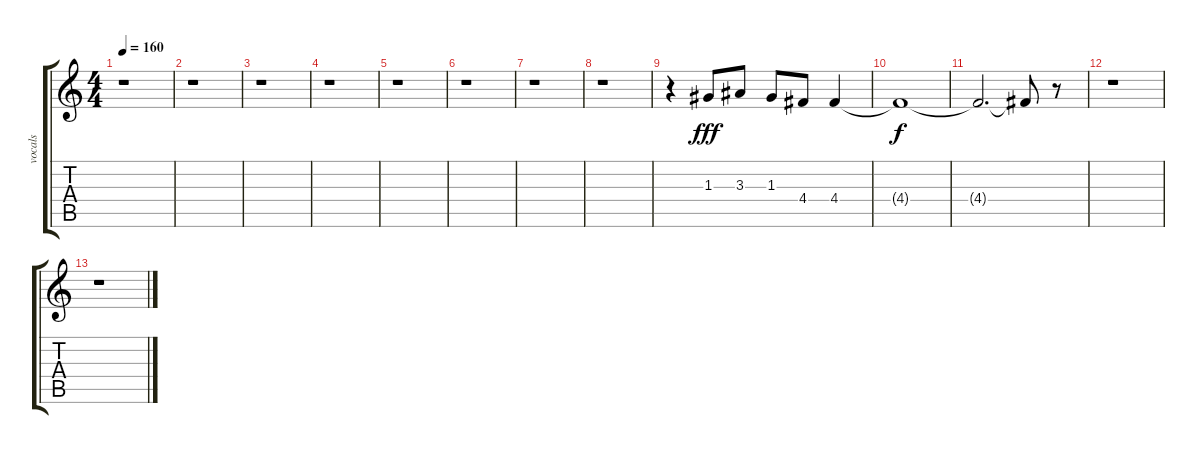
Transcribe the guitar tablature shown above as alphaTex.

\track ("vocals" "vocals") {instrument acousticguitarsteel}
\staff {score tabs}
\tuning (E4 B3 G3 D3 A2 E2) {hide}
\ts (4 4)
\tempo 160
\clef g2
\ks c
r.1{dy fff} |
r.1 |
r.1 |
r.1 |
r.1 |
r.1 |
r.1 |
r.1 |
r.4 1.3.8 3.3.8 1.3.8 4.4.8 4.4.4 |
4.4{t}.1{dy f} |
4.4{t}.2{d} 4.4{t}.8 r.8 |
r.1 |
r.1
